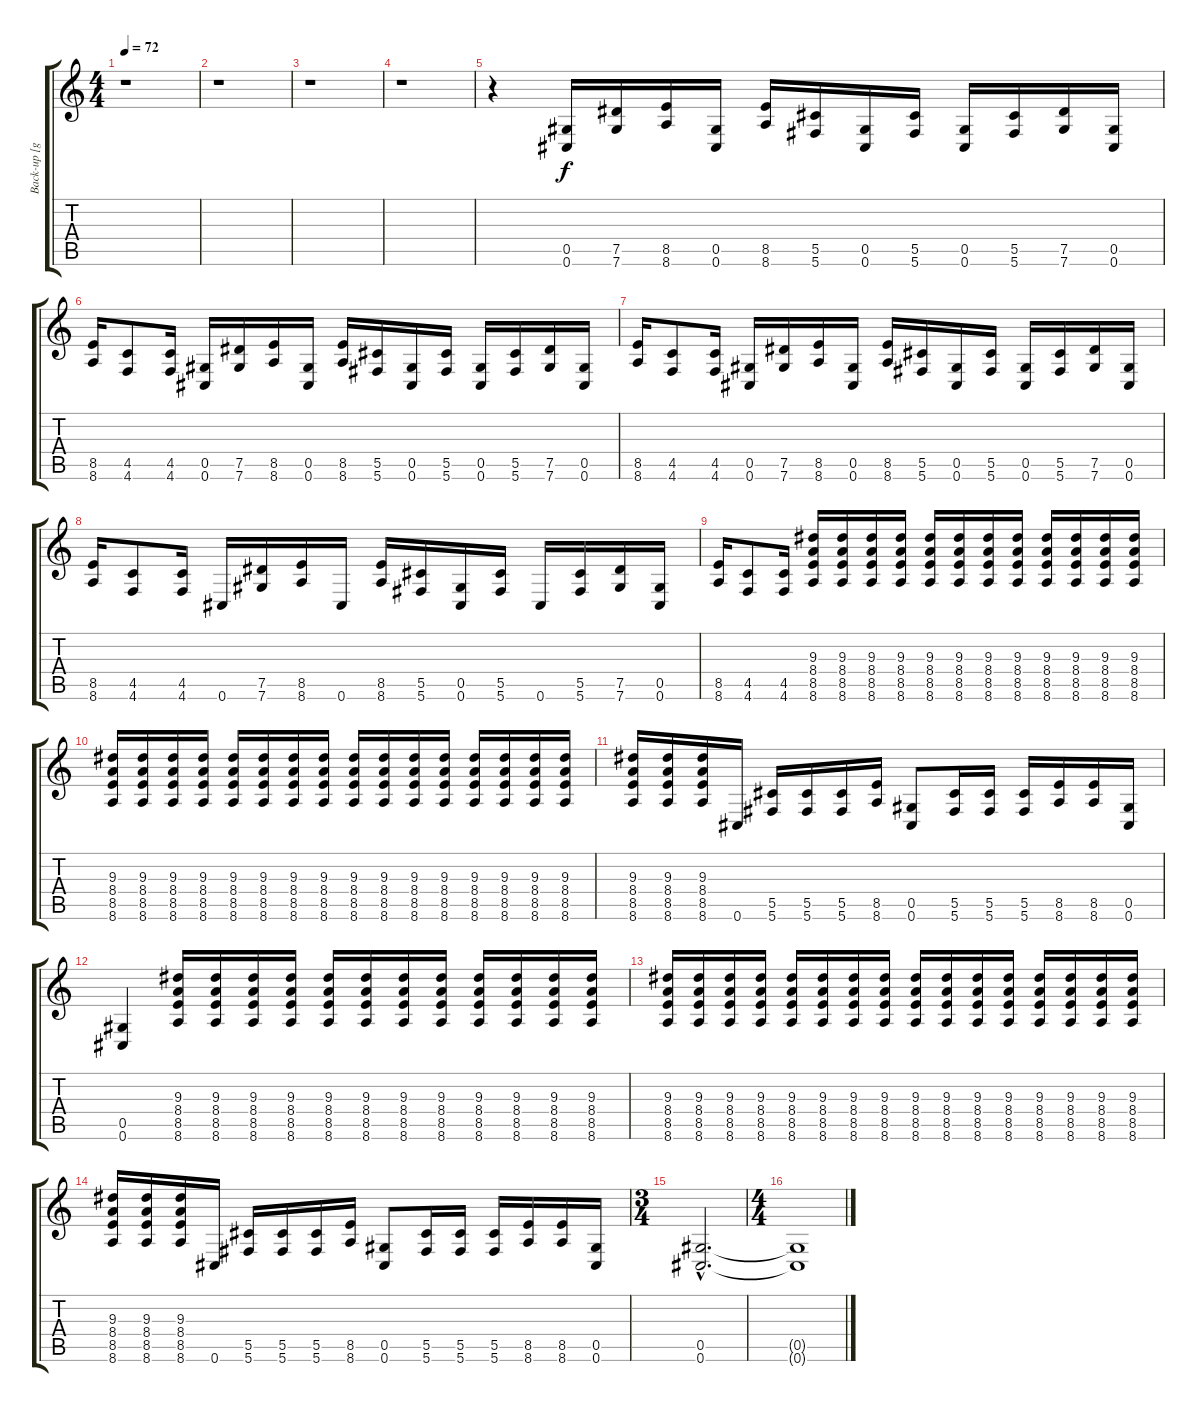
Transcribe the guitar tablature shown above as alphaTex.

\track ("Back-up [guitar]" "Back-up [g") {instrument overdrivenguitar}
\staff {score tabs}
\tuning (Eb4 Bb3 Gb3 Db3 Ab2 Db2) {hide}
\ts (4 4)
\tempo 72
\clef g2
\ks c
r.1{dy f} |
r.1 |
r.1 |
r.1 |
r.4 (0.5 0.6).16 (7.5 7.6).16 (8.5 8.6).16 (0.5 0.6).16 (8.5 8.6).16 (5.5 5.6).16 (0.5 0.6).16 (5.5 5.6).16 (0.5 0.6).16 (5.5 5.6).16 (7.5 7.6).16 (0.5 0.6).16 |
(8.5 8.6).16 (4.5 4.6).8 (4.5 4.6).16 (0.5 0.6).16 (7.5 7.6).16 (8.5 8.6).16 (0.5 0.6).16 (8.5 8.6).16 (5.5 5.6).16 (0.5 0.6).16 (5.5 5.6).16 (0.5 0.6).16 (5.5 5.6).16 (7.5 7.6).16 (0.5 0.6).16 |
(8.5 8.6).16 (4.5 4.6).8 (4.5 4.6).16 (0.5 0.6).16 (7.5 7.6).16 (8.5 8.6).16 (0.5 0.6).16 (8.5 8.6).16 (5.5 5.6).16 (0.5 0.6).16 (5.5 5.6).16 (0.5 0.6).16 (5.5 5.6).16 (7.5 7.6).16 (0.5 0.6).16 |
(8.5 8.6).16 (4.5 4.6).8 (4.5 4.6).16 0.6.16 (7.5 7.6).16 (8.5 8.6).16 0.6.16 (8.5 8.6).16 (5.5 5.6).16 (0.5 0.6).16 (5.5 5.6).16 0.6.16 (5.5 5.6).16 (7.5 7.6).16 (0.5 0.6).16 |
(8.5 8.6).16 (4.5 4.6).8 (4.5 4.6).16 (9.3 8.4 8.5 8.6).16 (9.3 8.4 8.5 8.6).16 (9.3 8.4 8.5 8.6).16 (9.3 8.4 8.5 8.6).16 (9.3 8.4 8.5 8.6).16 (9.3 8.4 8.5 8.6).16 (9.3 8.4 8.5 8.6).16 (9.3 8.4 8.5 8.6).16 (9.3 8.4 8.5 8.6).16 (9.3 8.4 8.5 8.6).16 (9.3 8.4 8.5 8.6).16 (9.3 8.4 8.5 8.6).16 |
(9.3 8.4 8.5 8.6).16 (9.3 8.4 8.5 8.6).16 (9.3 8.4 8.5 8.6).16 (9.3 8.4 8.5 8.6).16 (9.3 8.4 8.5 8.6).16 (9.3 8.4 8.5 8.6).16 (9.3 8.4 8.5 8.6).16 (9.3 8.4 8.5 8.6).16 (9.3 8.4 8.5 8.6).16 (9.3 8.4 8.5 8.6).16 (9.3 8.4 8.5 8.6).16 (9.3 8.4 8.5 8.6).16 (9.3 8.4 8.5 8.6).16 (9.3 8.4 8.5 8.6).16 (9.3 8.4 8.5 8.6).16 (9.3 8.4 8.5 8.6).16 |
(9.3 8.4 8.5 8.6).16 (9.3 8.4 8.5 8.6).16 (9.3 8.4 8.5 8.6).16 0.6.16 (5.5 5.6).16 (5.5 5.6).16 (5.5 5.6).16 (8.5 8.6).16 (0.5 0.6).8 (5.5 5.6).16 (5.5 5.6).16 (5.5 5.6).16 (8.5 8.6).16 (8.5 8.6).16 (0.5 0.6).16 |
(0.5 0.6).4 (9.3 8.4 8.5 8.6).16 (9.3 8.4 8.5 8.6).16 (9.3 8.4 8.5 8.6).16 (9.3 8.4 8.5 8.6).16 (9.3 8.4 8.5 8.6).16 (9.3 8.4 8.5 8.6).16 (9.3 8.4 8.5 8.6).16 (9.3 8.4 8.5 8.6).16 (9.3 8.4 8.5 8.6).16 (9.3 8.4 8.5 8.6).16 (9.3 8.4 8.5 8.6).16 (9.3 8.4 8.5 8.6).16 |
(9.3 8.4 8.5 8.6).16 (9.3 8.4 8.5 8.6).16 (9.3 8.4 8.5 8.6).16 (9.3 8.4 8.5 8.6).16 (9.3 8.4 8.5 8.6).16 (9.3 8.4 8.5 8.6).16 (9.3 8.4 8.5 8.6).16 (9.3 8.4 8.5 8.6).16 (9.3 8.4 8.5 8.6).16 (9.3 8.4 8.5 8.6).16 (9.3 8.4 8.5 8.6).16 (9.3 8.4 8.5 8.6).16 (9.3 8.4 8.5 8.6).16 (9.3 8.4 8.5 8.6).16 (9.3 8.4 8.5 8.6).16 (9.3 8.4 8.5 8.6).16 |
(9.3 8.4 8.5 8.6).16 (9.3 8.4 8.5 8.6).16 (9.3 8.4 8.5 8.6).16 0.6.16 (5.5 5.6).16 (5.5 5.6).16 (5.5 5.6).16 (8.5 8.6).16 (0.5 0.6).8 (5.5 5.6).16 (5.5 5.6).16 (5.5 5.6).16 (8.5 8.6).16 (8.5 8.6).16 (0.5 0.6).16 |
\ts (3 4)
(0.5{hac} 0.6{hac}).2{d} |
\ts (4 4)
(0.5{t} 0.6{t}).1
